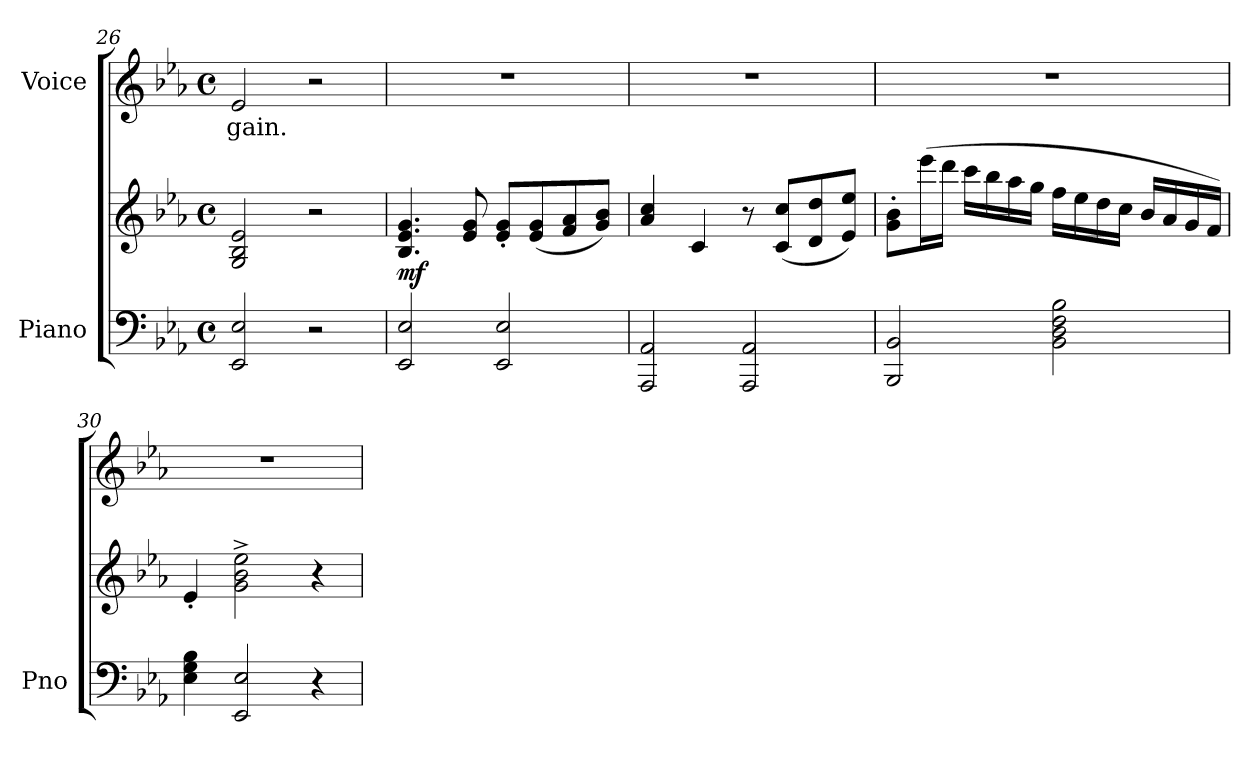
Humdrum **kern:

**kern	**kern	**dynam	**kern	**text
*part2	*part2	*part2	*part1	*part1
*staff3	*staff2	*staff2/3	*staff1	*staff1
*I"Piano	*	*	*I"Voice	*
*I'Pno	*	*	*	*
*clefF4	*clefG2	*	*clefG2	*
*k[b-e-a-]	*k[b-e-a-]	*	*k[b-e-a-]	*
*M4/4	*M4/4	*	*M4/4	*
*met(c)	*met(c)	*	*met(c)	*
=26	=26	=26	=26	=26
!	!	!	!	!LO:LY:b
2EE-/ 2E-/	2G/ 2B-/ 2e-/	.	2e-/	-gain.
2r	2r	.	2r	.
!!LO:LB:g=z
=27	=27	=27	=27	=27
!	!	!LO:DY:b	!	!
2EE-/ 2E-/	4.B-/ 4.e-/ 4.g/	mf	1r	.
.	8e-/ 8g/	.	.	.
2EE-/ 2E-/	8e-/' 8g/'L	.	.	.
.	(8e-/ 8g/	.	.	.
.	8f/ 8a-/	.	.	.
.	8g/ 8b-/J)	.	.	.
=28	=28	=28	=28	=28
2AAA-/ 2AA-/	4a-/ 4cc/	.	1r	.
.	4c/	.	.	.
2AAA-/ 2AA-/	8r	.	.	.
.	(8c/ 8cc/L	.	.	.
.	8d/ 8dd/	.	.	.
.	8e-/ 8ee-/J)	.	.	.
=29	=29	=29	=29	=29
2BBB-/ 2BB-/	8g\' 8b-\'L	.	1r	.
.	(16eee-\L	.	.	.
.	16ddd\JJ	.	.	.
.	16ccc\LL	.	.	.
.	16bb-\	.	.	.
.	16aa-\	.	.	.
.	16gg\JJ	.	.	.
2BB-\ 2D\ 2F\ 2B-\	16ff\LL	.	.	.
.	16ee-\	.	.	.
.	16dd\	.	.	.
.	16cc\JJ	.	.	.
.	16b-/LL	.	.	.
.	16a-/	.	.	.
.	16g/	.	.	.
.	16f/JJ)	.	.	.
=30	=30	=30	=30	=30
4E-\ 4G\ 4B-\	4e-'/	.	1r	.
2EE-/ 2E-/	2g\^< 2b-\^< 2ee-\^<	.	.	.
4r	4r	.	.	.
=	=	=	=	=
*-	*-	*-	*-	*-
